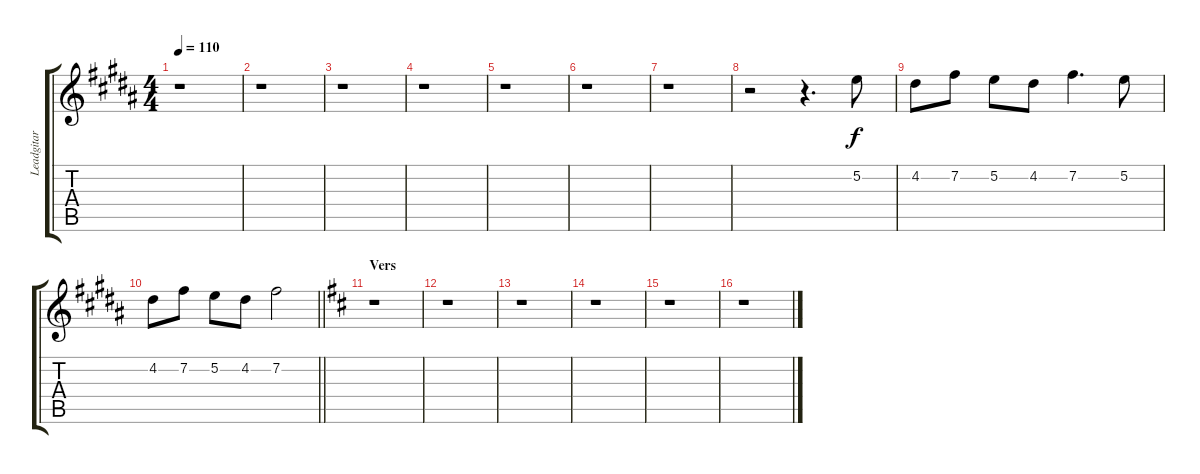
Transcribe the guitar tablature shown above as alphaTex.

\track ("Leadgitar" "Leadgitar") {instrument distortionguitar}
\staff {score tabs}
\tuning (E4 B3 G3 D3 A2 E2) {hide}
\ts (4 4)
\tempo 110
\clef g2
\ks b
r.1{dy f} |
r.1 |
r.1 |
r.1 |
r.1 |
r.1 |
r.1 |
r.2 r.4{d} 5.2.8 |
4.2.8 7.2.8 5.2.8 4.2.8 7.2.4{d} 5.2.8 |
\barLineRight lightlight
4.2.8 7.2.8 5.2.8 4.2.8 7.2.2 |
\section ("" "Vers")
\ks d
r.1 |
r.1 |
r.1 |
r.1 |
r.1 |
r.1
